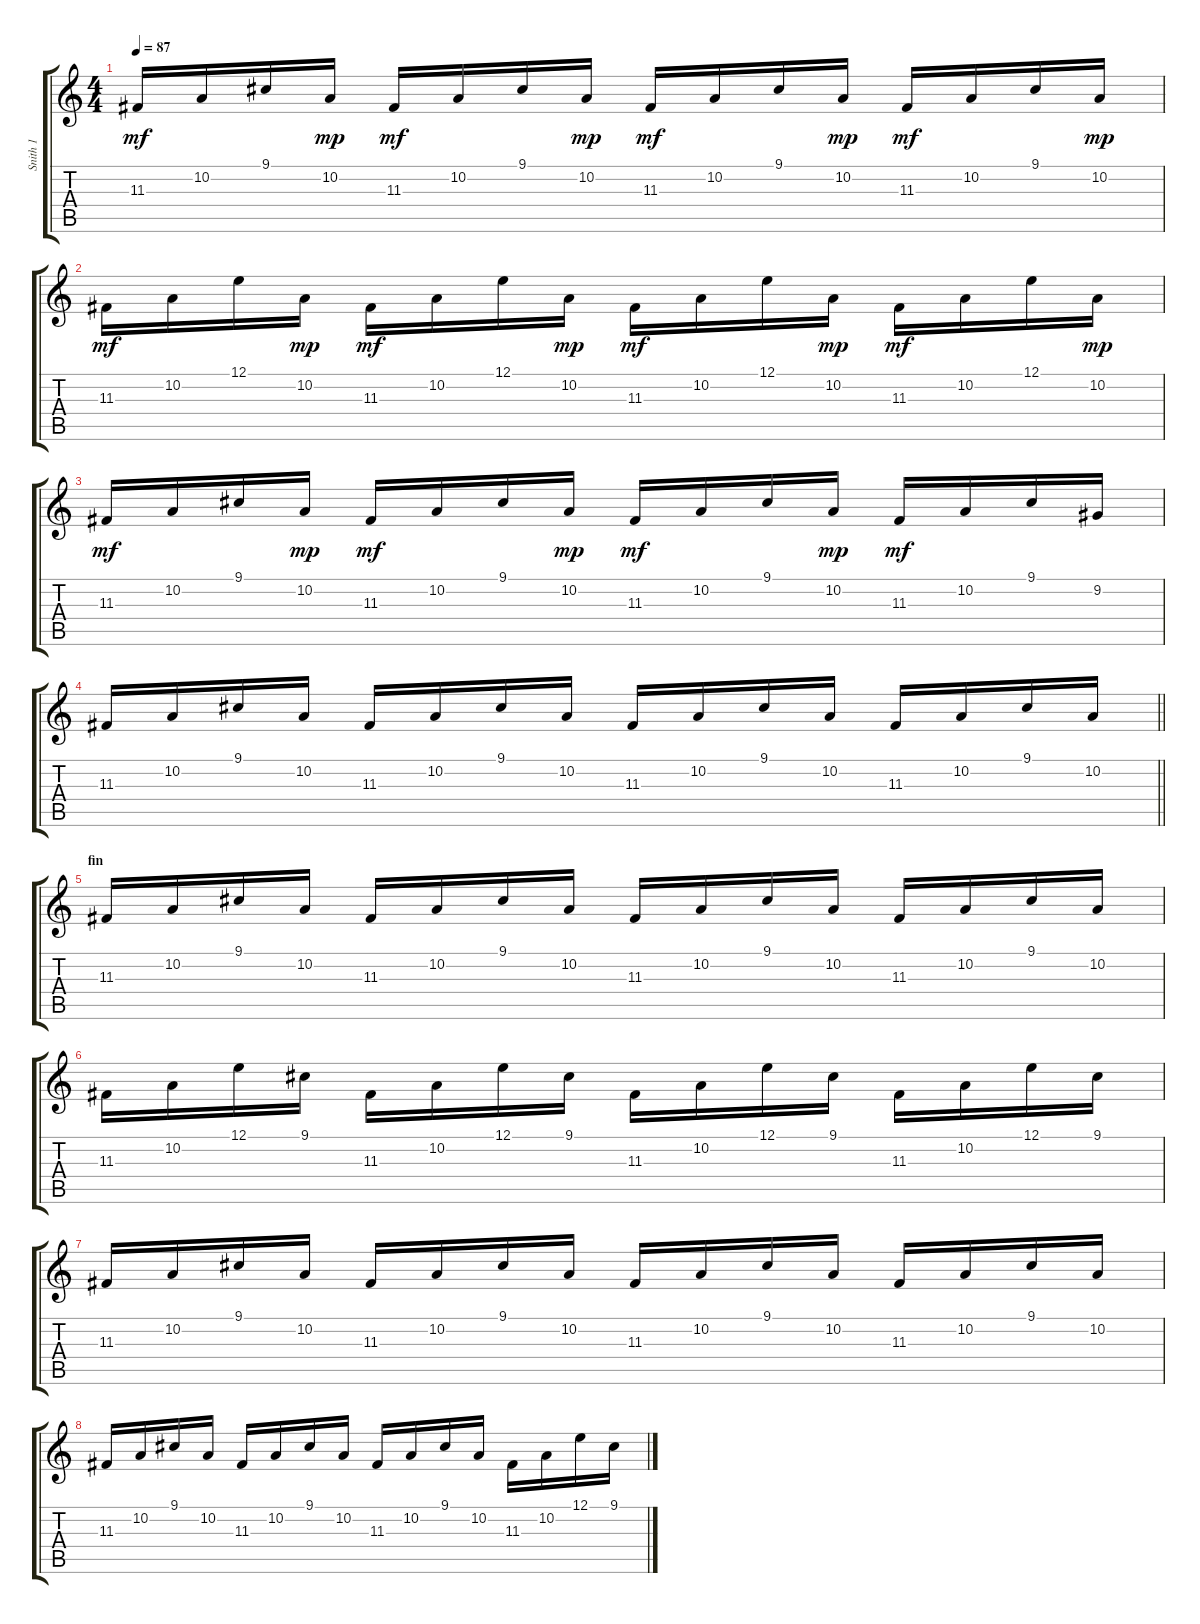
\track ("Snith 1" "Snith 1") {instrument pad1newage}
\staff {score tabs}
\tuning (E4 B3 G3 D3 A2 E2) {hide}
\ts (4 4)
\tempo 87
\clef g2
\ks c
11.3.16{dy mf} 10.2.16 9.1.16 10.2.16{dy mp} 11.3.16{dy mf} 10.2.16 9.1.16 10.2.16{dy mp} 11.3.16{dy mf} 10.2.16 9.1.16 10.2.16{dy mp} 11.3.16{dy mf} 10.2.16 9.1.16 10.2.16{dy mp} |
11.3.16{dy mf} 10.2.16 12.1.16 10.2.16{dy mp} 11.3.16{dy mf} 10.2.16 12.1.16 10.2.16{dy mp} 11.3.16{dy mf} 10.2.16 12.1.16 10.2.16{dy mp} 11.3.16{dy mf} 10.2.16 12.1.16 10.2.16{dy mp} |
11.3.16{dy mf} 10.2.16 9.1.16 10.2.16{dy mp} 11.3.16{dy mf} 10.2.16 9.1.16 10.2.16{dy mp} 11.3.16{dy mf} 10.2.16 9.1.16 10.2.16{dy mp} 11.3.16{dy mf} 10.2.16 9.1.16 9.2.16 |
\barLineRight lightlight
11.3.16 10.2.16 9.1.16 10.2.16 11.3.16 10.2.16 9.1.16 10.2.16 11.3.16 10.2.16 9.1.16 10.2.16 11.3.16 10.2.16 9.1.16 10.2.16 |
\section ("" "fin")
11.3.16 10.2.16 9.1.16 10.2.16 11.3.16 10.2.16 9.1.16 10.2.16 11.3.16 10.2.16 9.1.16 10.2.16 11.3.16 10.2.16 9.1.16 10.2.16 |
11.3.16 10.2.16 12.1.16 9.1.16 11.3.16 10.2.16 12.1.16 9.1.16 11.3.16 10.2.16 12.1.16 9.1.16 11.3.16 10.2.16 12.1.16 9.1.16 |
11.3.16 10.2.16 9.1.16 10.2.16 11.3.16 10.2.16 9.1.16 10.2.16 11.3.16 10.2.16 9.1.16 10.2.16 11.3.16 10.2.16 9.1.16 10.2.16 |
11.3.16 10.2.16 9.1.16 10.2.16 11.3.16 10.2.16 9.1.16 10.2.16 11.3.16 10.2.16 9.1.16 10.2.16 11.3.16 10.2.16 12.1.16 9.1.16
